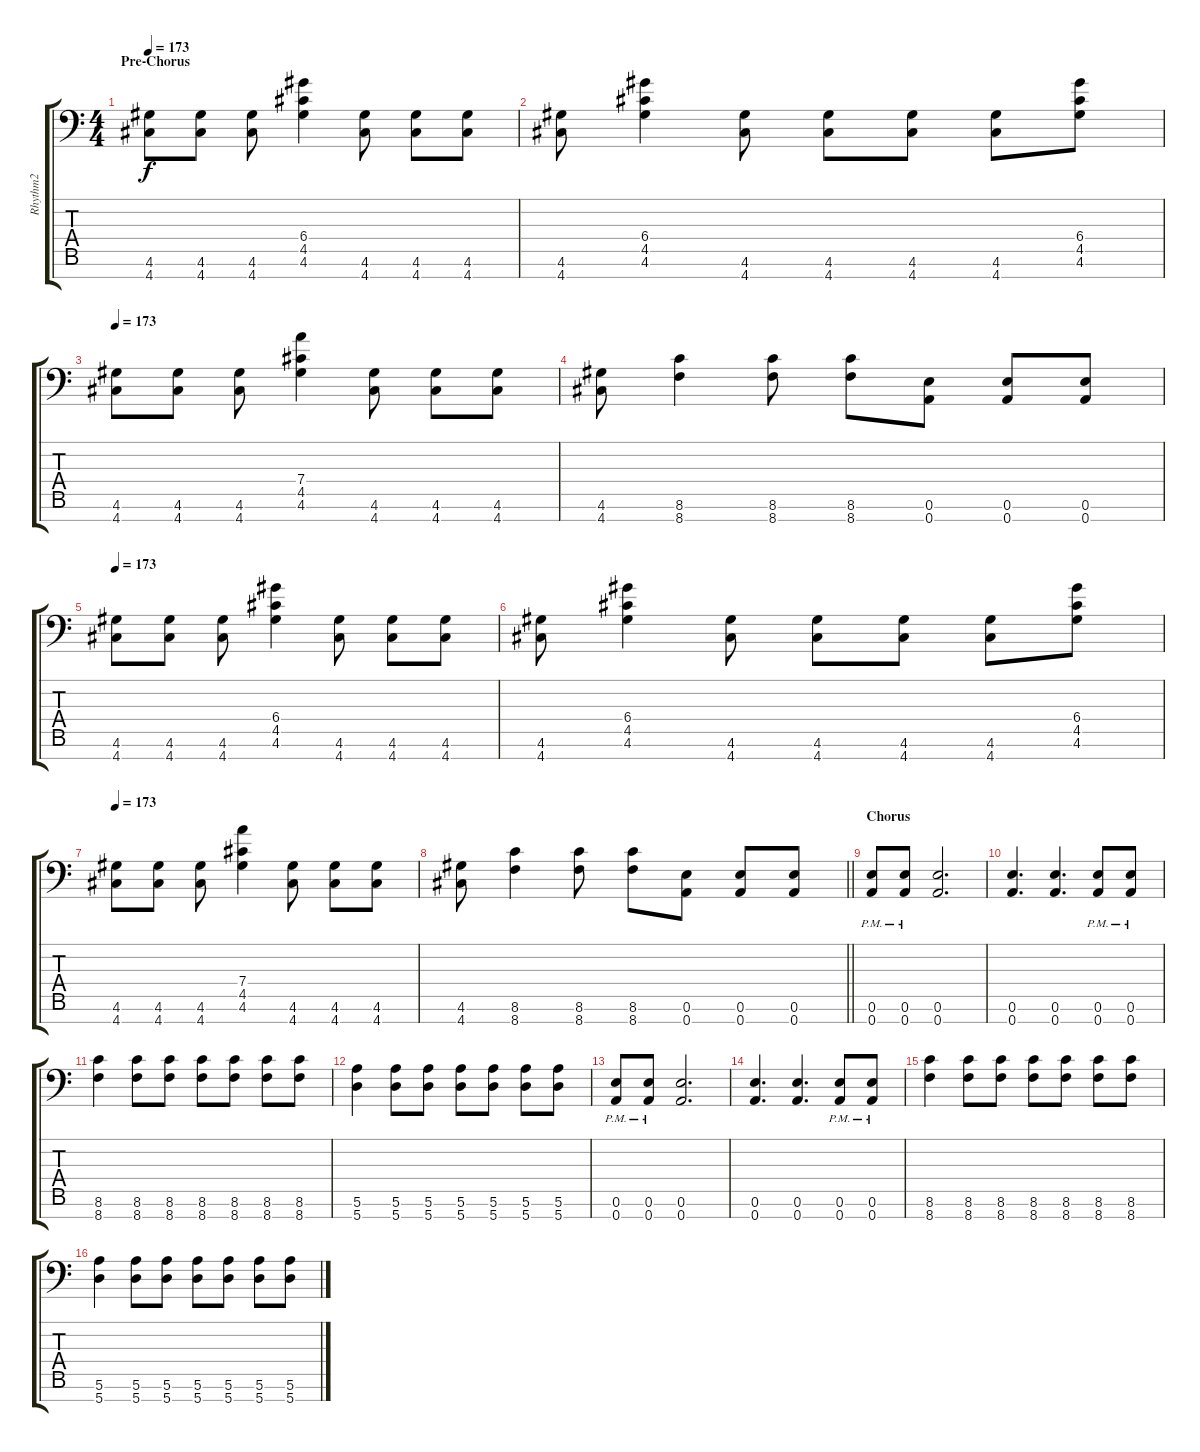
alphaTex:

\track ("Rhythm2" "Rhythm2") {instrument distortionguitar}
\staff {score tabs}
\tuning (E4 B3 G3 D3 A2 E2 A1) {hide}
\ts (4 4)
\section ("" "Pre-Chorus")
\tempo 173
\clef f4
\ks c
(4.6 4.7).8{dy f} (4.6 4.7).8 (4.6 4.7).8 (6.4 4.5 4.6).4 (4.6 4.7).8 (4.6 4.7).8 (4.6 4.7).8 |
(4.6 4.7).8 (6.4 4.5 4.6).4 (4.6 4.7).8 (4.6 4.7).8 (4.6 4.7).8 (4.6 4.7).8 (6.4 4.5 4.6).8 |
\tempo 173
(4.6 4.7).8 (4.6 4.7).8 (4.6 4.7).8 (7.4 4.5 4.6).4 (4.6 4.7).8 (4.6 4.7).8 (4.6 4.7).8 |
(4.6 4.7).8 (8.6 8.7).4 (8.6 8.7).8 (8.6 8.7).8 (0.6 0.7).8 (0.6 0.7).8 (0.6 0.7).8 |
\tempo 173
(4.6 4.7).8 (4.6 4.7).8 (4.6 4.7).8 (6.4 4.5 4.6).4 (4.6 4.7).8 (4.6 4.7).8 (4.6 4.7).8 |
(4.6 4.7).8 (6.4 4.5 4.6).4 (4.6 4.7).8 (4.6 4.7).8 (4.6 4.7).8 (4.6 4.7).8 (6.4 4.5 4.6).8 |
\tempo 173
(4.6 4.7).8 (4.6 4.7).8 (4.6 4.7).8 (7.4 4.5 4.6).4 (4.6 4.7).8 (4.6 4.7).8 (4.6 4.7).8 |
\barLineRight lightlight
(4.6 4.7).8 (8.6 8.7).4 (8.6 8.7).8 (8.6 8.7).8 (0.6 0.7).8 (0.6 0.7).8 (0.6 0.7).8 |
\section ("" "Chorus")
(0.6{pm} 0.7{pm}).8 (0.6{pm} 0.7{pm}).8 (0.6 0.7).2{d} |
(0.6 0.7).4{d} (0.6 0.7).4{d} (0.6{pm} 0.7{pm}).8 (0.6{pm} 0.7{pm}).8 |
(8.6 8.7).4 (8.6 8.7).8 (8.6 8.7).8 (8.6 8.7).8 (8.6 8.7).8 (8.6 8.7).8 (8.6 8.7).8 |
(5.6 5.7).4 (5.6 5.7).8 (5.6 5.7).8 (5.6 5.7).8 (5.6 5.7).8 (5.6 5.7).8 (5.6 5.7).8 |
(0.6{pm} 0.7{pm}).8 (0.6{pm} 0.7{pm}).8 (0.6 0.7).2{d} |
(0.6 0.7).4{d} (0.6 0.7).4{d} (0.6{pm} 0.7{pm}).8 (0.6{pm} 0.7{pm}).8 |
(8.6 8.7).4 (8.6 8.7).8 (8.6 8.7).8 (8.6 8.7).8 (8.6 8.7).8 (8.6 8.7).8 (8.6 8.7).8 |
(5.6 5.7).4 (5.6 5.7).8 (5.6 5.7).8 (5.6 5.7).8 (5.6 5.7).8 (5.6 5.7).8 (5.6 5.7).8
